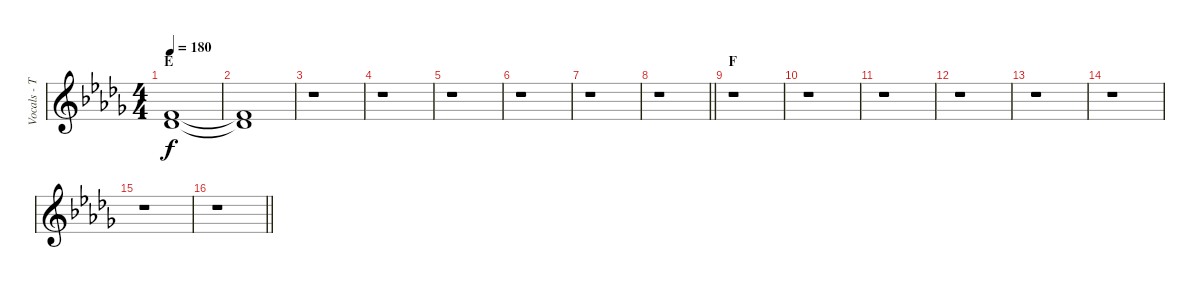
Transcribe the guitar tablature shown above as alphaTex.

\track ("Vocals - Takanori" "Vocals - T") {instrument lead6voice}
\staff {score}
\tuning (E4 B3 G3 D3 A2 E2) {hide}
\ts (4 4)
\section ("" "E")
\tempo 180
\clef g2
\ks db
(1.1{t} 2.2{t}).1{dy f} |
(1.1{t} 2.2{t}).1 |
r.1 |
r.1 |
r.1 |
r.1 |
r.1 |
\barLineRight lightlight
r.1 |
\section ("" "F")
r.1 |
r.1 |
r.1 |
r.1 |
r.1 |
r.1 |
r.1 |
\barLineRight lightlight
r.1
